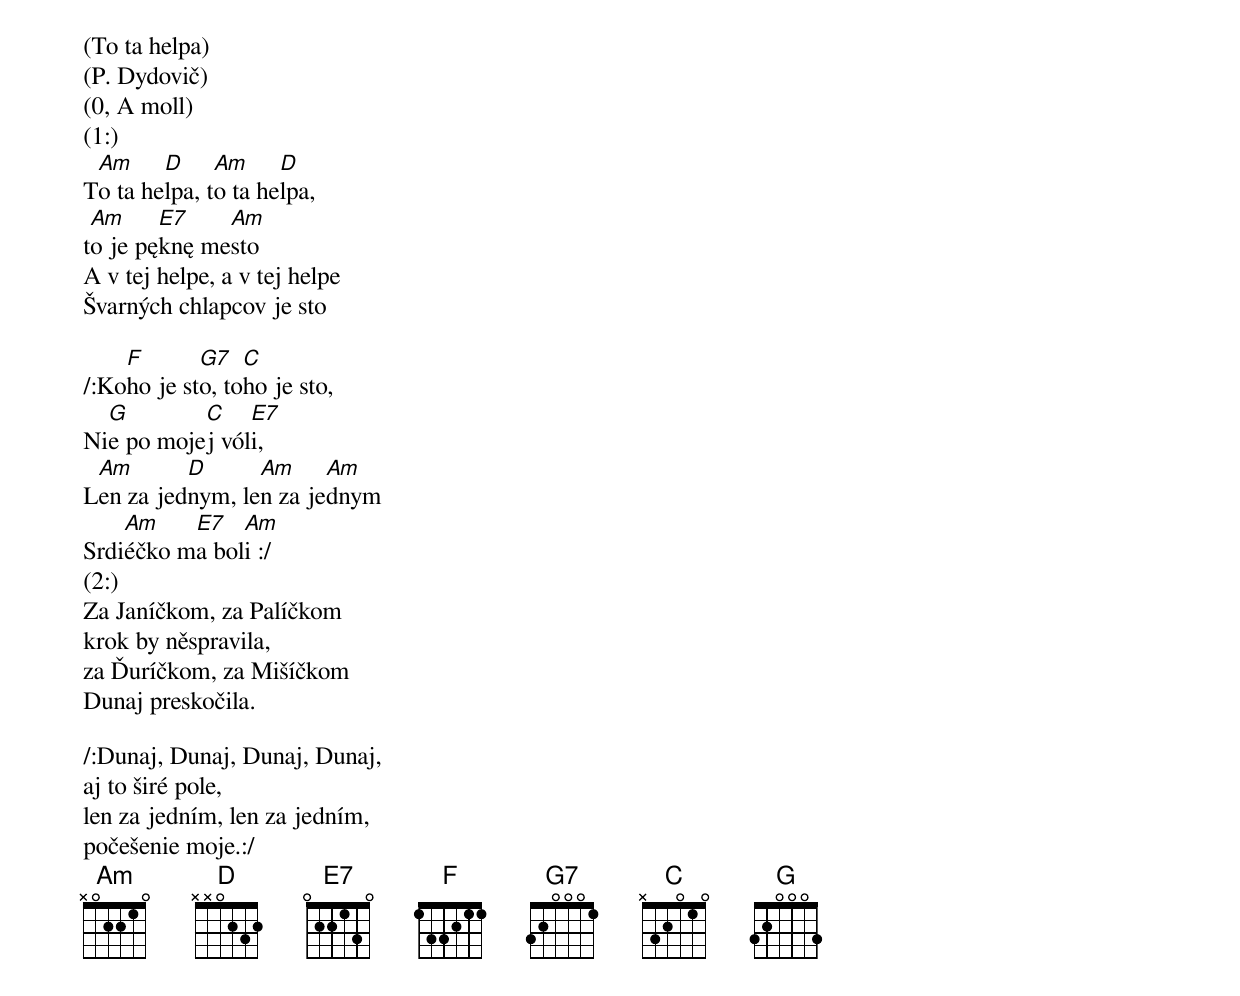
(To ta helpa)
(P. Dydovič)
(0, A moll)
(1:)
T[Am]o ta he[D]lpa, t[Am]o ta he[D]lpa,
t[Am]o je pę[E7]knę me[Am]sto
A v tej helpe, a v tej helpe
Švarných chlapcov je sto

/:Ko[F]ho je st[G7]o, to[C]ho je sto,
Ni[G]e po moje[C]j vól[E7]i,
L[Am]en za jed[D]nym, le[Am]n za je[Am]dnym
Srdi[Am]éčko m[E7]a bol[Am]i :/
(2:)
Za Janíčkom, za Palíčkom
krok by něspravila,
za Ďuríčkom, za Mišíčkom
Dunaj preskočila.

/:Dunaj, Dunaj, Dunaj, Dunaj,
aj to širé pole,
len za jedním, len za jedním,
počešenie moje.:/
